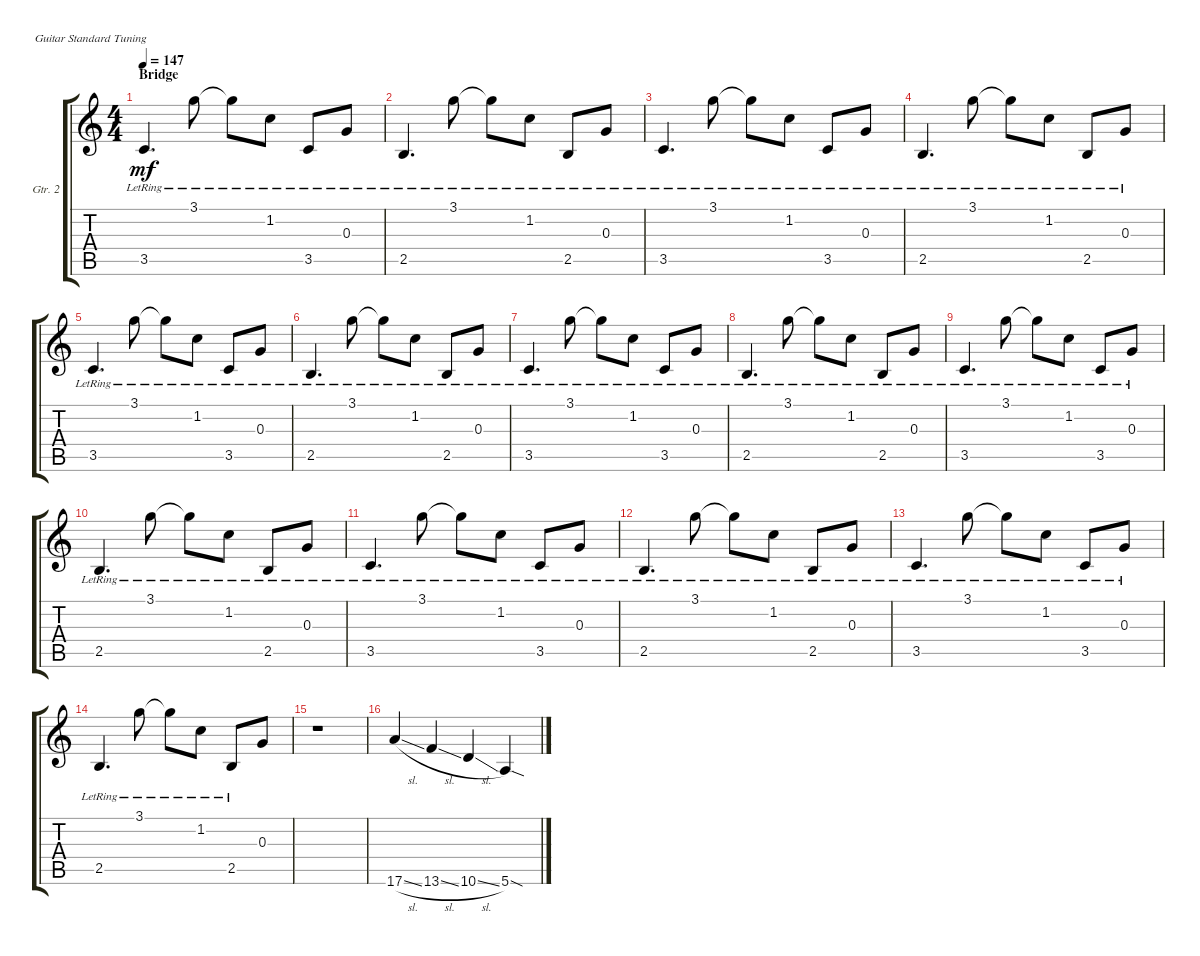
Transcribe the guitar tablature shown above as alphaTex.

\defaultSystemsLayout 4
\bracketExtendMode groupsimilarinstruments
\firstSystemTrackNameOrientation horizontal
\otherSystemsTrackNameOrientation horizontal
\track ("Guitar 2" "Gtr. 2") {instrument overdrivenguitar}
\staff {score tabs}
\tuning (E4 B3 G3 D3 A2 E2)
\ts (4 4)
\section ("" "Bridge")
\tempo 147
\clef g2
\ks c
3.5{lr}.4{d dy mf} 3.1{lr}.8 3.1{lr t}.8 1.2{lr}.8 3.5{lr}.8 0.3{lr}.8 |
2.5{lr}.4{d} 3.1{lr}.8 3.1{lr t}.8 1.2{lr}.8 2.5{lr}.8 0.3{lr}.8 |
3.5{lr}.4{d} 3.1{lr}.8 3.1{lr t}.8 1.2{lr}.8 3.5{lr}.8 0.3{lr}.8 |
2.5{lr}.4{d} 3.1{lr}.8 3.1{lr t}.8 1.2{lr}.8 2.5{lr}.8 0.3{lr}.8 |
3.5{lr}.4{d} 3.1{lr}.8 3.1{lr t}.8 1.2{lr}.8 3.5{lr}.8 0.3{lr}.8 |
2.5{lr}.4{d} 3.1{lr}.8 3.1{lr t}.8 1.2{lr}.8 2.5{lr}.8 0.3{lr}.8 |
3.5{lr}.4{d} 3.1{lr}.8 3.1{lr t}.8 1.2{lr}.8 3.5{lr}.8 0.3{lr}.8 |
2.5{lr}.4{d} 3.1{lr}.8 3.1{lr t}.8 1.2{lr}.8 2.5{lr}.8 0.3{lr}.8 |
3.5{lr}.4{d} 3.1{lr}.8 3.1{lr t}.8 1.2{lr}.8 3.5{lr}.8 0.3{lr}.8 |
2.5{lr}.4{d} 3.1{lr}.8 3.1{lr t}.8 1.2{lr}.8 2.5{lr}.8 0.3{lr}.8 |
3.5{lr}.4{d} 3.1{lr}.8 3.1{lr t}.8 1.2{lr}.8 3.5{lr}.8 0.3{lr}.8 |
2.5{lr}.4{d} 3.1{lr}.8 3.1{lr t}.8 1.2{lr}.8 2.5{lr}.8 0.3{lr}.8 |
3.5{lr}.4{d} 3.1{lr}.8 3.1{lr t}.8 1.2{lr}.8 3.5{lr}.8 0.3{lr}.8 |
2.5{lr}.4{d} 3.1{lr}.8 3.1{lr t}.8 1.2{lr}.8 2.5{lr}.8 0.3.8 |
r.1 |
17.6{sl}.4 13.6{sl}.4 10.6{sl}.4 5.6{sod}.4
